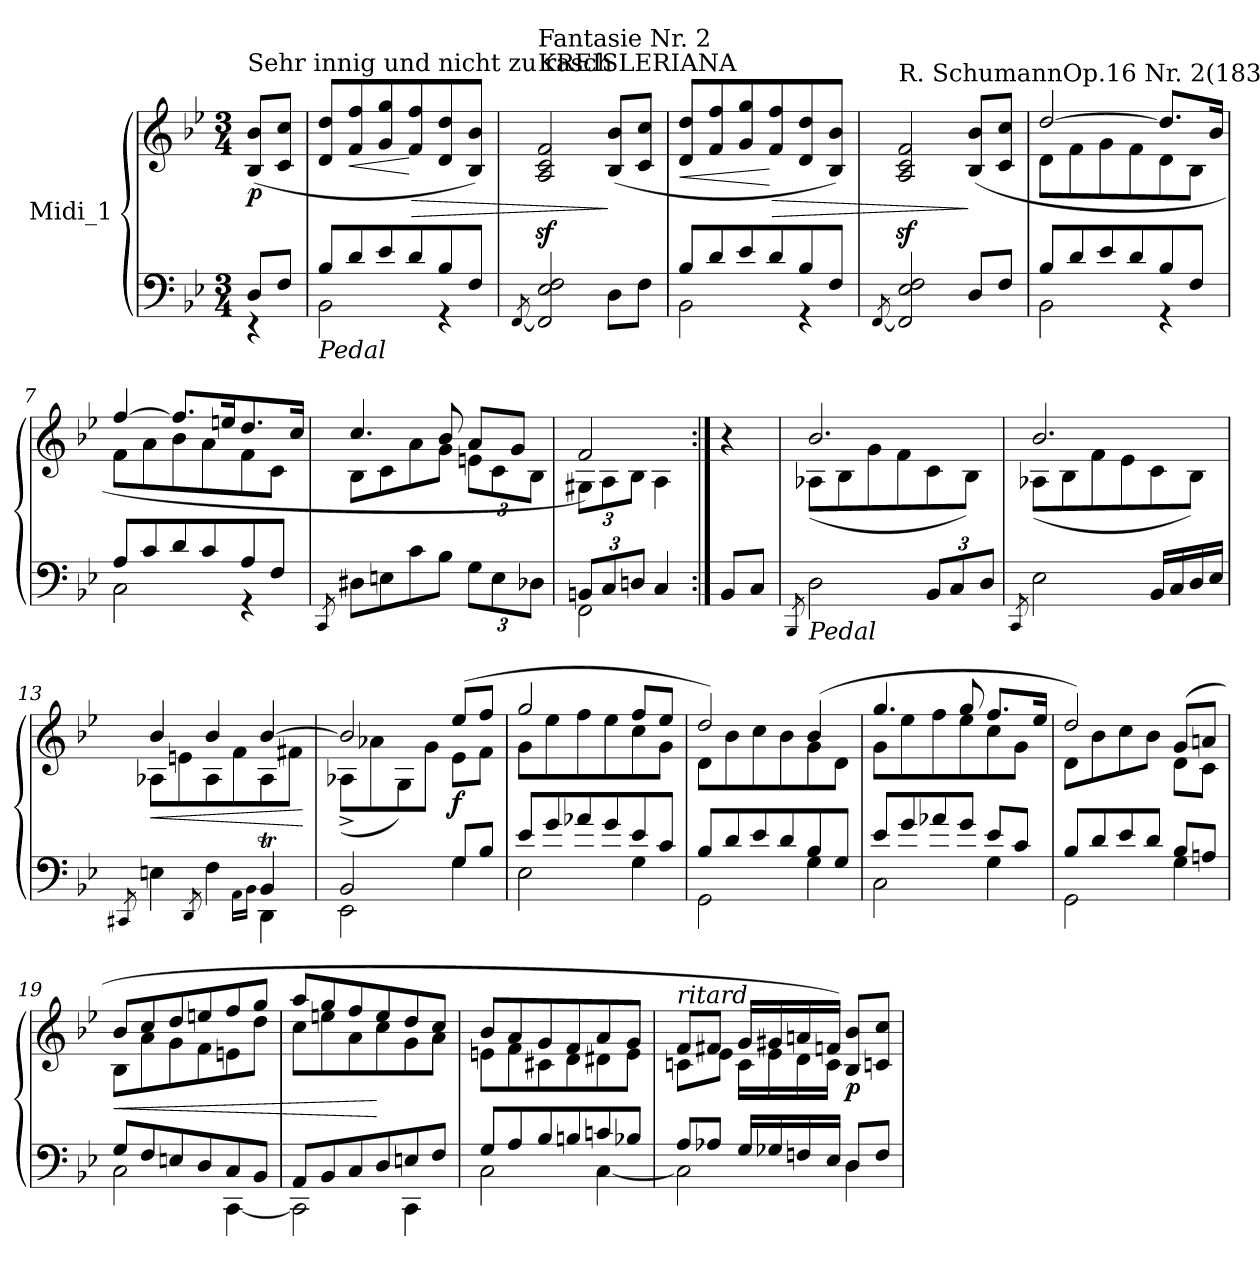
**kern	**kern	**dynam
*part1	*part1	*part1
*staff2	*staff1	*staff1/2
*I"Midi_1	*	*
*clefF4	*clefG2	*
*k[b-e-]	*k[b-e-]	*
*B-:	*B-:	*
*M3/4	*M3/4	*
=1	=1	=1
*^	*	*
!	!	!LO:TX:a:t=Sehr innig und nicht zu rasch	!
!	!	!	!LO:DY:b
8D/L	4r	(>8B-/ 8b-/L	p
8F/J	.	8c/ 8cc/J	.
=2	=2	=2	=2
!LO:TX:b:i:t=Pedal	!	!	!
8B-/L	2BB-\	8d/ 8dd/L	.
!	!	!	!LO:HP:b
8d/	.	8f/ 8ff/	<
8e-/	.	8g/ 8gg/	.
!	!	!	!LO:HP:n=1:b
8d/	.	8f/ 8ff/	[ >
8B-/	4r	8d/ 8dd/	.
8F/J	.	8B-/ 8b-/J)	.
=3	=3	=3	=3
[8qFF/	.	.	.
!	!	!LO:TX:a:t=KREISLERIANA	!
!	!	!LO:TX:a:t=Fantasie Nr. 2	!
2FF/] 2E-/ 2F/	2ryy	2A/z< 2c/z< 2f/z<	.
8D\L	4ryy	(>8B-/ 8b-/L	]
8F\J	.	8c/ 8cc/J	.
=4	=4	=4	=4
!	!	!	!LO:HP:b
8B-/L	2BB-\	8d/ 8dd/L	<
8d/	.	8f/ 8ff/	.
8e-/	.	8g/ 8gg/	.
!	!	!	!LO:HP:n=1:b
8d/	.	8f/ 8ff/	[ >
8B-/	4r	8d/ 8dd/	.
8F/J	.	8B-/ 8b-/J)	.
=5	=5	=5	=5
[8qFF/	.	.	.
!	!	!LO:TX:a:t=R. SchumannOp.16 Nr. 2(1839)	!
2FF/] 2E-/ 2F/	2ryy	2A/z< 2c/z< 2f/z<	.
8D/L	4ryy	(8B-/ 8b-/L	]
8F/J	.	8c/ 8cc/J	.
!!LO:LB:g=z
=6	=6	=6	=6
*	*	*^	*
8B-/L	2BB-\	[2dd/	8d\L	.
8d/	.	.	8f\	.
8e-/	.	.	8g\	.
8d/	.	.	8f\	.
8B-/	4r	8.dd/L]	8d\	.
8F/J	.	.	8B-\J	.
.	.	16b-/Jk	.	.
=7	=7	=7	=7	=7
8A/L	2C\	[4ff/	8f\L	.
8c/	.	.	8a\	.
8d/	.	8.ff/L]	8b-\	.
8c/	.	.	8a\	.
.	.	16een/K	.	.
8A/	4r	8.dd/	8f\	.
8F/J	.	.	8c\J	.
.	.	16cc/Jk	.	.
=8	=8	=8	=8	=8
8qCC/	.	.	.	.
8D#X\L	2ryy	4.cc/	8B-\L	.
8En\	.	.	8c\	.
8c\	.	.	8a\	.
8B-\J	.	8b-/	8g\J	.
*Xbrackettup	*	*	*Xbrackettup	*
12G\L	4ryy	8a/L	12en\L	.
12E\	.	.	12c\	.
.	.	8g/J	.	.
12D-X\J	.	.	12B-\J	.
=9	=9	=9	=9	=9
12BBn/L	2FF\	2f/)	12G#X\L	.
12C/	.	.	12A\	.
12Dni/J	.	.	12B-i\J	.
4C/	.	.	4A\	.
*v	*v	*	*	*
*	*v	*v	*
=10:|!	=10:|!	=10:|!
8BB-i/L	4r	.
8C/J	.	.
!!LO:LB:g=z
=11	=11	=11
8qBBB-/	.	.
*	*^	*
!LO:TX:b:i:t=Pedal	!	!	!
2D\	2.b-/	(<8A-X\L	.
.	.	8B-\	.
.	.	8g\	.
.	.	8f\	.
*brackettup	*	*	*
12BB-/L	.	8c\	.
12C/	.	.	.
.	.	8B-\J)	.
12D/J	.	.	.
=12	=12	=12	=12
8qCC/	.	.	.
2E-\	2.b-/	(<8A-X\L	.
.	.	8B-\	.
.	.	8f\	.
.	.	8e-\	.
16BB-/LL	.	8c\	.
16C/	.	.	.
16D/	.	8B-\J)	.
16E-/JJ	.	.	.
=13	=13	=13	=13
8qCC#X/	.	.	.
*^	*	*	*
!	!	!	!	!LO:HP:b
4En\	2ryy	4b-/	8A-X\L	<
.	.	.	8en\	.
8qDD/	.	.	.	.
4F\	.	4b-/	8A-\	.
.	.	.	8f\	.
.	16qAA\LL	.	.	.
.	16qBB-\JJ	.	.	.
4BB-T/	4DD\	[4b-/	8A-\	.
.	.	.	8f#X\J	.
*v	*v	*	*	*
*	*v	*v	*
.	.	[
=14	=14	=14
*^	*^	*
2BB-/	2EE-\	2b-/]	(8A-X^\L	.
.	.	.	8a-X\	.
.	.	.	8G\)	.
.	.	.	8g\J	.
!	!	!	!	!LO:DY:b
8G/L	4G\	(8ee-/L	8e-\L	f
8B-/J	.	8ff/J	8f\J	.
!!LO:LB:g=z	!!
=15	=15	=15	=15	=15
8e-/L	2E-\	2gg/	8g\L	.
8g/	.	.	8ee-\	.
8a-X/	.	.	8ff\	.
8g/	.	.	8ee-\	.
8e-/	4G\	8ff/L	8cc\	.
8c/J	.	8ee-/J	8g\J	.
=16	=16	=16	=16	=16
8B-/L	2GG\	2dd/)	8d\L	.
8d/	.	.	8b-\	.
8e-/	.	.	8cc\	.
8d/	.	.	8b-\	.
8B-/	4G\	(>4b-/	8g\	.
8G/J	.	.	8d\J	.
=17	=17	=17	=17	=17
8e-/L	2C\	4.gg/	8g\L	.
8g/	.	.	8ee-\	.
8a-X/	.	.	8ff\	.
8g/J	.	8gg/	8ee-\	.
8e-/L	4G\	8.ff/L	8cc\	.
8c/J	.	.	8g\J	.
.	.	16ee-/Jk	.	.
=18	=18	=18	=18	=18
8B-/L	2GG\	2dd/)	8d\L	.
8d/	.	.	8b-\	.
8e-/	.	.	8cc\	.
8d/J	.	.	8b-\J	.
8B-/L	4G\	(8g/L	8d\L	.
8Ani/J	.	8ani/J	8c\J	.
!!LO:LB:g=z	!!
=19	=19	=19	=19	=19
!	!	!	!	!LO:HP:b
8G/L	2C\	8b-/L	8B-\L	<
8F/	.	8cc/	8a\	.
8En/	.	8dd/	8g\	.
8D/	.	8een/	8f\	.
8C/	[4CC\	8ff/	8en\	.
8BB-/J	.	8gg/J	8dd\J	.
=20	=20	=20	=20	=20
8AA/L	2CC\]	8aa/L	8cc\L	.
8BB-/	.	8gg/	8een\	.
8C/	.	8ff/	8a\	.
8D/	.	8ee/	8cc\	[
8En/	4CC\	8dd/	8g\	.
8F/J	.	8cc/J	8a\J	.
=21	=21	=21	=21	=21
8G/L	2C\	8b-/L	8en\L	.
8A/	.	8a/	8f\	.
8B-/	.	8g/	8c#X\	.
8Bn/	.	8f/	8d\	.
8cni/	[4C\	8a/	8d#X\	.
8B-X/J	.	8g/J	8e\J	.
=22	=22	=22	=22	=22
!	!	!LO:TX:a:i:t=ritard.	!	!
8A/L	2C\]	8f/L	8cni\L	.
8A-X/J	.	8f#X/J	8e-i\J	.
16G/LL	.	16g/LL	16c\LL	.
16G-X/	.	16g#X/	16e-\	.
16Fni/	.	16ani/	16d\	.
16E-i/JJ	.	16fn/JJ)	16c\JJ	.
!	!	!	!	!LO:DY:b
8D/L	4D\	8B-/ 8b-/L	4ryy	p
8F/J	.	8cni/ 8cc/J	.	.
*v	*v	*	*	*
*	*v	*v	*
=	=	=
*-	*-	*-
